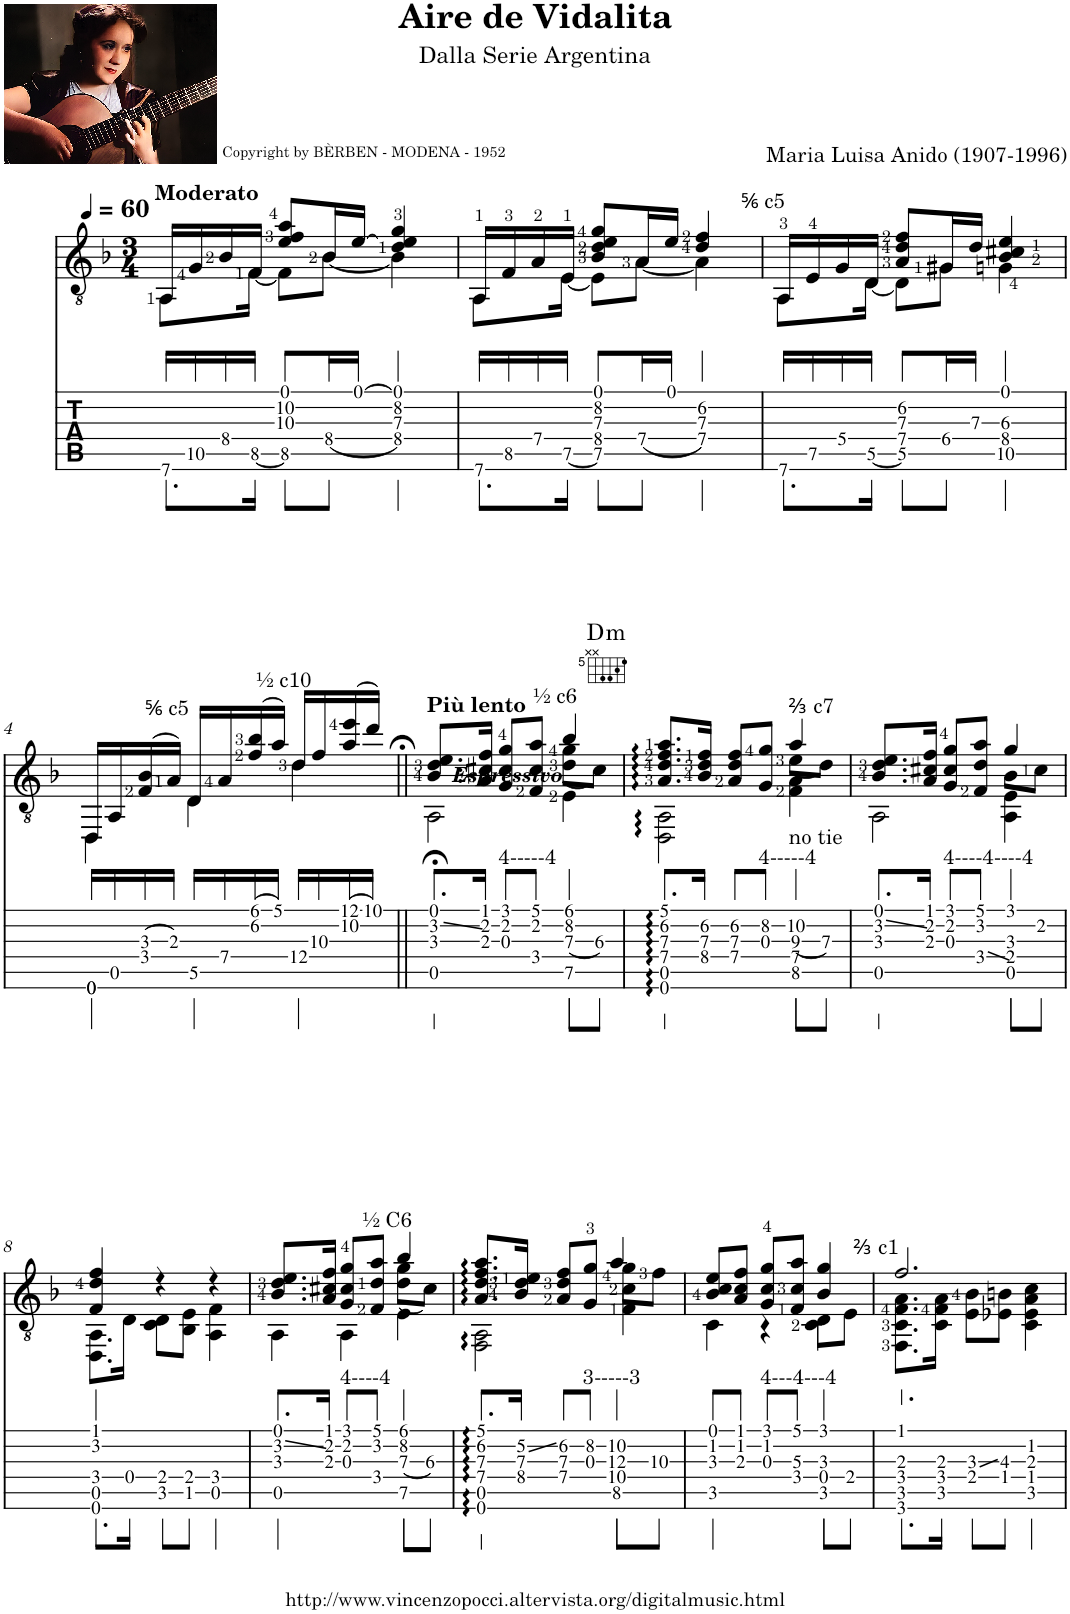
**kern	**kern	**harte
*part2	*part1	*part1
*staff2	*staff1	*
*I"Chitarra classica (Intavolatura)	*I"Classical Guitar	*
*stria6	*	*
*	*clefGv2	*
*k[b-]	*k[b-]	*
*M3/4	*M3/4	*
*MM60	*MM60	*
=1	=1	=1
*^	*^	*
!	!	!LO:TX:a:B:t=Moderato	!	!
16AA/LL	8.AA\L	16AA/LL	8.AA\L	.
16G/	.	16G/	.	.
16B-/	.	16B-/	.	.
16F/JJ	[16F\Jk	16F/JJ	[16F\Jk	.
8f/ 8a/ 8e/L	8F\L]	8e/ 8f/ 8a/L	8F\L]	.
16B-/L	[8B-\J	16B-/L	[8B-\J	.
[16e/JJ	.	[16e/JJ	.	.
4d/ 4g/ 4e/]	4B-\]	4d/ 4e/] 4g/	4B-\]	.
=2	=2	=2	=2	=2
16AA/LL	8.AA\L	16AA/LL	8.AA\L	.
16F/	.	16F/	.	.
16A/	.	16A/	.	.
16E/JJ	[16E\Jk	16E/JJ	[16E\Jk	.
8B-/ 8d/ 8g/ 8e/L	8E\L]	8B-/ 8d/ 8e/ 8g/L	8E\L]	.
16A/L	[8A\J	16A/L	[8A\J	.
16e/JJ	.	16e/JJ	.	.
4d/ 4f/	4A\]	4d/ 4f/	4A\]	.
=3	=3	=3	=3	=3
!	!	!LO:TX:a:t=⅚ c5	!	!
16AA/LL	8.AA\L	16AA/LL	8.AA\L	.
16E/	.	16E/	.	.
16G/	.	16G/	.	.
16D/JJ	[16D\Jk	16D/JJ	[16D\Jk	.
8A/ 8d/ 8f/L	8D\L]	8A/ 8d/ 8f/L	8D\L]	.
16G#X/L	8G#\J	16G#X/L	8G#\J	.
16d/JJ	.	16d/JJ	.	.
4B-/ 4c#X/ 4e/	4Gn\	4B-/ 4c#X/ 4e/	4Gn\	.
!!LO:LB:g=z	!!
=4	=4	=4	=4	=4
16DD/LL	4DD\	16DD/LL	4DD\	.
16AA/	.	16AA/	.	.
(16F/ 16B-/	.	(16F/ 16B-/	.	.
16A/JJ)	.	16A/JJ)	.	.
!	!	!LO:TX:a:t=⅚ c5	!	!
16D/LL	4D\	16D/LL	4D\	.
16A/	.	16A/	.	.
(16f/ 16b-/	.	(16f/ 16b-/	.	.
16a/JJ)	.	16a/JJ)	.	.
!	!	!LO:TX:a:t=½ c10	!	!
16d/LL	4d\	16d/LL	4d\	.
16f/	.	16f/	.	.
(16a/ 16ee/	.	(16a/ 16ee/	.	.
16dd/JJ)	.	16dd/JJ)	.	.
=5||	=5||	=5||	=5||	=5||
*	*^	*	*^	*
!	!	!	!LO:TX:a:B:t=Più lento	!	!	!
!	!	!	!LO:TX:a:Bi:t=Espressivo	!	!	!
8.B-/;< 8.d/;< 8.e/;<L	2AA\	2ryy	8.B-/ 8.d/ 8.e/L	2AA\	2ryy	.
16A/ 16c#X/ 16f/Jk	.	.	16A/ 16c#X/ 16f/Jk	.	.	.
!LO:TX:a:t=4-----4	!	!	!	!	!	!
8G/ 8c#/ 8g/L	.	.	8G/ 8c#/ 8g/L	.	.	.
8F/ 8c#/ 8a/J	.	.	8F/ 8c#/ 8a/J	.	.	.
!	!	!	!LO:TX:a:t=½ c6	!	!	!
4b-/	4E\	(8d\ 8g\L	4b-/	4E\	(8d\ 8g\L	.
.	.	8c#\J)	.	.	8c#\J)	.
=6	=6	=6	=6	=6	=6	=6
!	!	!	!	!	!	!LO:H:kt=m
8.A/ 8.d/ 8.f/ 8.a/L	2ryy	2DD\ 2AA\	8.A/ 8.d/ 8.f/ 8.a/L	2ryy	2DD\ 2AA\	D:min
16B-/ 16d/ 16f/Jk	.	.	16B-/ 16d/ 16f/Jk	.	.	.
8A/ 8d/ 8f/L	.	.	8A/ 8d/ 8f/L	.	.	.
!LO:TX:a:t=4-----4	!	!	!	!	!	!
8G/ 8g/J	.	.	8G/ 8g/J	.	.	.
!	!	!	!LO:TX:a:t=⅔ c7	!	!	!
!LO:TX:a:t=no tie	!	!	!	!	!	!
4a/	(8e\L	4F\ 4A\	4a/	(8e\L	4F\ 4A\	.
.	8d\J)	.	.	8d\J)	.	.
=7	=7	=7	=7	=7	=7	=7
8.B-/ 8.d/ 8.e/L	2AA\	2ryy	8.B-/ 8.d/ 8.e/L	2AA\	2ryy	.
16A/ 16c#X/ 16f/Jk	.	.	16A/ 16c#X/ 16f/Jk	.	.	.
!LO:TX:a:t=4----4----4	!	!	!	!	!	!
8G/ 8c#/ 8g/L	.	.	8G/ 8c#/ 8g/L	.	.	.
8F/ 8d/ 8a/J	.	.	8F/ 8d/ 8a/J	.	.	.
4g/	4AA\ 4E\	8B-\L	4g/	4AA\ 4E\	8B-\L	.
.	.	8c#\J	.	.	8c#\J	.
*	*v	*v	*	*	*	*
*	*	*	*v	*v	*
!!LO:LB:g=z
=8	=8	=8	=8	=8
4F/ 4d/ 4f/	8.DD\ 8.AA\L	4F/ 4d/ 4f/	8.DD\ 8.AA\L	.
.	16D\Jk	.	16D\Jk	.
4r	8C\ 8E\L	4r	8C\ 8D\L	.
.	8BB-\ 8E\J	.	8BB-\ 8E\J	.
4r	4AA\ 4F\	4r	4AA\ 4F\	.
=9	=9	=9	=9	=9
*	*^	*	*^	*
8.B-/ 8.d/ 8.e/L	4AA\	2ryy	8.B-/ 8.d/ 8.e/L	4AA\	2ryy	.
16A/ 16c#X/ 16f/Jk	.	.	16A/ 16c#X/ 16f/Jk	.	.	.
!LO:TX:a:t=4----4	!	!	!	!	!	!
8G/ 8c#/ 8g/L	4r	.	8G/ 8c#/ 8g/L	4AA\	.	.
8F/ 8d/ 8a/J	.	.	8F/ 8d/ 8a/J	.	.	.
!	!	!	!LO:TX:a:t=½ C6	!	!	!
4b-/	4E\	(8d\ 8g\L	4b-/	4E\	(8d\ 8g\L	.
.	.	8c#\J)	.	.	8c#\J)	.
=10	=10	=10	=10	=10	=10	=10
8.A/ 8.d/ 8.f/ 8.a/L	2ryy	2DD\ 2AA\	8.A/ 8.d/ 8.f/ 8.a/L	2ryy	2FF\ 2AA\	.
16B-/ 16d/ 16e/Jk	.	.	16B-/ 16d/ 16e/Jk	.	.	.
8A/ 8d/ 8f/L	.	.	8A/ 8d/ 8f/L	.	.	.
!LO:TX:a:t=3-----3	!	!	!	!	!	!
8G/ 8g/J	.	.	8G/ 8g/J	.	.	.
4a/	8g\L	4F\ 4c\	4a/	8g\L	4F\ 4c\	.
.	8f\J	.	.	8f\J	.	.
=11	=11	=11	=11	=11	=11	=11
8B-/ 8c/ 8e/L	4C\	2ryy	8B-/ 8c/ 8e/L	4C\	2ryy	.
8A/ 8c/ 8f/J	.	.	8A/ 8c/ 8f/J	.	.	.
!LO:TX:a:t=4---4---4	!	!	!	!	!	!
8G/ 8c/ 8g/L	4r	.	8G/ 8c/ 8g/L	4r	.	.
8F/ 8c/ 8a/J	.	.	8F/ 8c/ 8a/J	.	.	.
4B-/ 4g/	4C\	8D\L	4B-/ 4g/	4C\	8D\L	.
.	.	8E\J	.	.	8E\J	.
=12	=12	=12	=12	=12	=12	=12
!	!	!	!LO:TX:a:t=⅔ c1	!	!	!
*	*v	*v	*	*	*	*
*	*	*	*v	*v	*
2.f/	8.FF\ 8.C\ 8.F\ 8.A\L	2.f/	8.FF\ 8.C\ 8.F\ 8.A\L	.
.	16C\ 16F\ 16A\Jk	.	16C\ 16F\ 16A\Jk	.
.	8E\ 8B-\L	.	8E\ 8B-\L	.
.	8E-X\ 8Bn\J	.	8E-X\ 8Bn\J	.
.	4C\ 4E-\ 4A\ 4c\	.	4C\ 4E-\ 4A\ 4c\	.
*v	*v	*	*	*
*	*v	*v	*
=	=	=
*-	*-	*-
